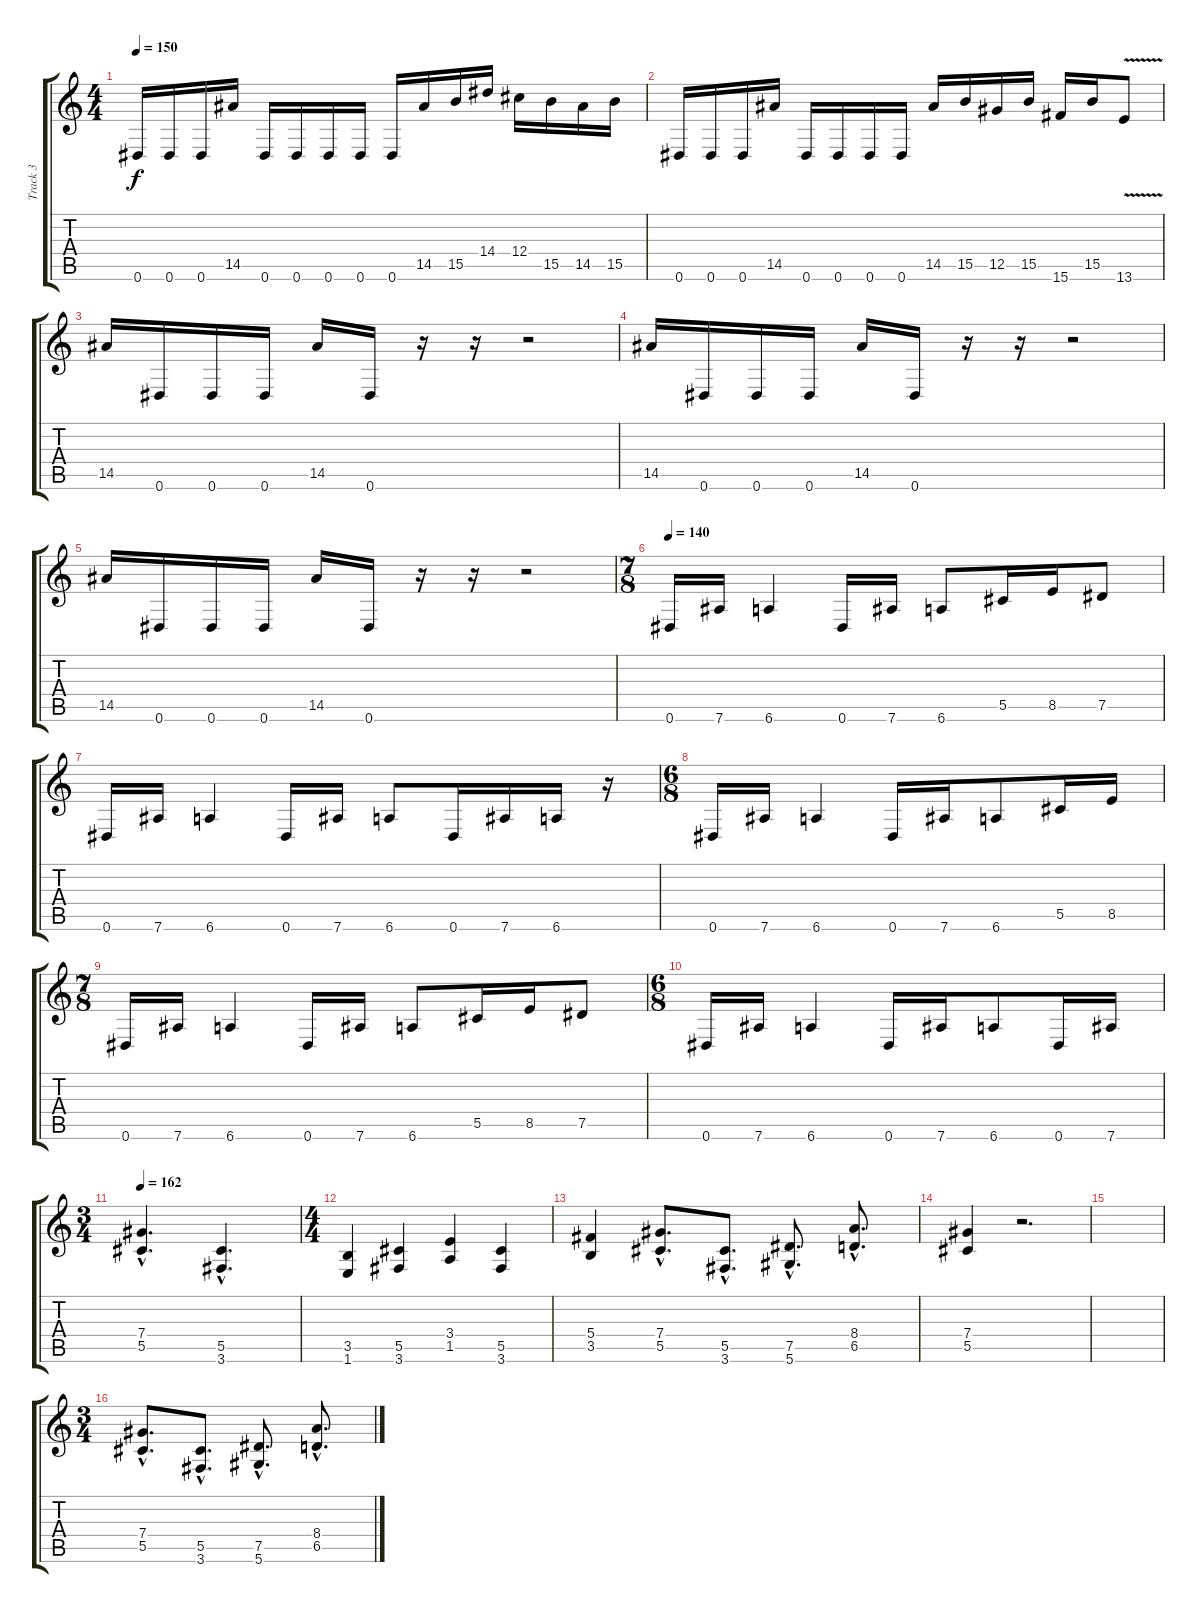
\track ("Track 3" "Track 3") {instrument distortionguitar}
\staff {score tabs}
\tuning (Eb4 Bb3 Gb3 Db3 Ab2 Eb2) {hide}
\ts (4 4)
\tempo 150
\clef g2
\ks c
0.6.16{dy f} 0.6.16 0.6.16 14.5.16 0.6.16 0.6.16 0.6.16 0.6.16 0.6.16 14.5.16 15.5.16 14.4.16 12.4.16 15.5.16 14.5.16 15.5.16 |
0.6.16 0.6.16 0.6.16 14.5.16 0.6.16 0.6.16 0.6.16 0.6.16 14.5.16 15.5.16 12.5.16 15.5.16 15.6.16 15.5.16 13.6{v}.8 |
14.5.16 0.6.16 0.6.16 0.6.16 14.5.16 0.6.16 r.16 r.16 r.2 |
14.5.16 0.6.16 0.6.16 0.6.16 14.5.16 0.6.16 r.16 r.16 r.2 |
14.5.16 0.6.16 0.6.16 0.6.16 14.5.16 0.6.16 r.16 r.16 r.2 |
\ts (7 8)
\tempo 140
0.6.16 7.6.16 6.6.4 0.6.16 7.6.16 6.6.8 5.5.16 8.5.16 7.5.8 |
0.6.16 7.6.16 6.6.4 0.6.16 7.6.16 6.6.8 0.6.16 7.6.16 6.6.16 r.16 |
\ts (6 8)
0.6.16 7.6.16 6.6.4 0.6.16 7.6.16 6.6.8 5.5.16 8.5.16 |
\ts (7 8)
0.6.16 7.6.16 6.6.4 0.6.16 7.6.16 6.6.8 5.5.16 8.5.16 7.5.8 |
\ts (6 8)
0.6.16 7.6.16 6.6.4 0.6.16 7.6.16 6.6.8 0.6.16 7.6.16 |
\ts (3 4)
\tempo 162
(7.4{hac} 5.5{hac}).4{d} (5.5{hac} 3.6{hac}).4{d} |
\ts (4 4)
(3.5 1.6).4 (5.5 3.6).4 (3.4 1.5).4 (5.5 3.6).4 |
(5.4 3.5).4 (7.4{hac} 5.5{hac}).8{d} (5.5{hac} 3.6{hac}).8{d} (7.5{hac} 5.6{hac}).8{d} (8.4{hac} 6.5{hac}).8{d} |
(7.4 5.5).4 r.2{d} |
|
\ts (3 4)
(7.4{hac} 5.5{hac}).8{d} (5.5{hac} 3.6{hac}).8{d} (7.5{hac} 5.6{hac}).8{d} (8.4{hac} 6.5{hac}).8{d}
